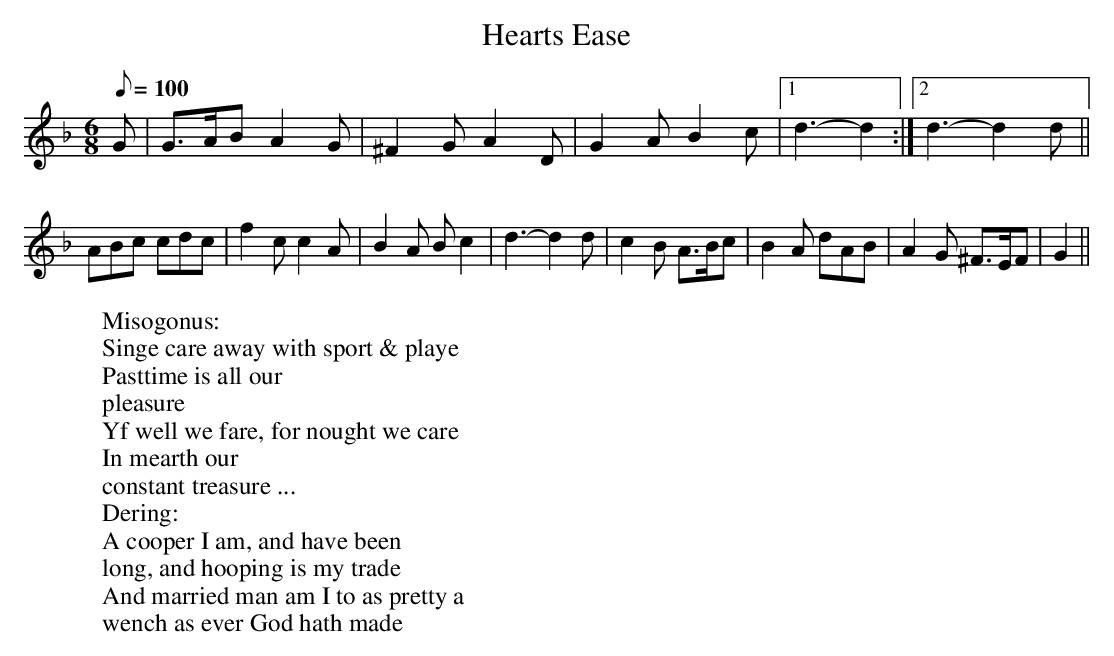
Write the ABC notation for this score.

X:1
T:Hearts Ease
L:1/8
M:6/8
Q:100
W:Misogonus:
W:Singe care away with sport & playe
W:Pasttime is all our
W:pleasure
W:Yf well we fare, for nought we care
W:In mearth our
W:constant treasure ...
W:Dering:
W:A cooper I am, and have been
W:long, and hooping is my trade
W:And married man am I to as pretty a
W:wench as ever God hath made
K:GDor
G|G>AB A2G|^F2G A2D|G2A B2c|1 d3-d2  :|2 d3-d2	d||
ABc cdc|f2c c2A|B2A Bc2|d3-d2 d|c2B A>Bc|B2A dAB|A2G ^F>EF|G2||
